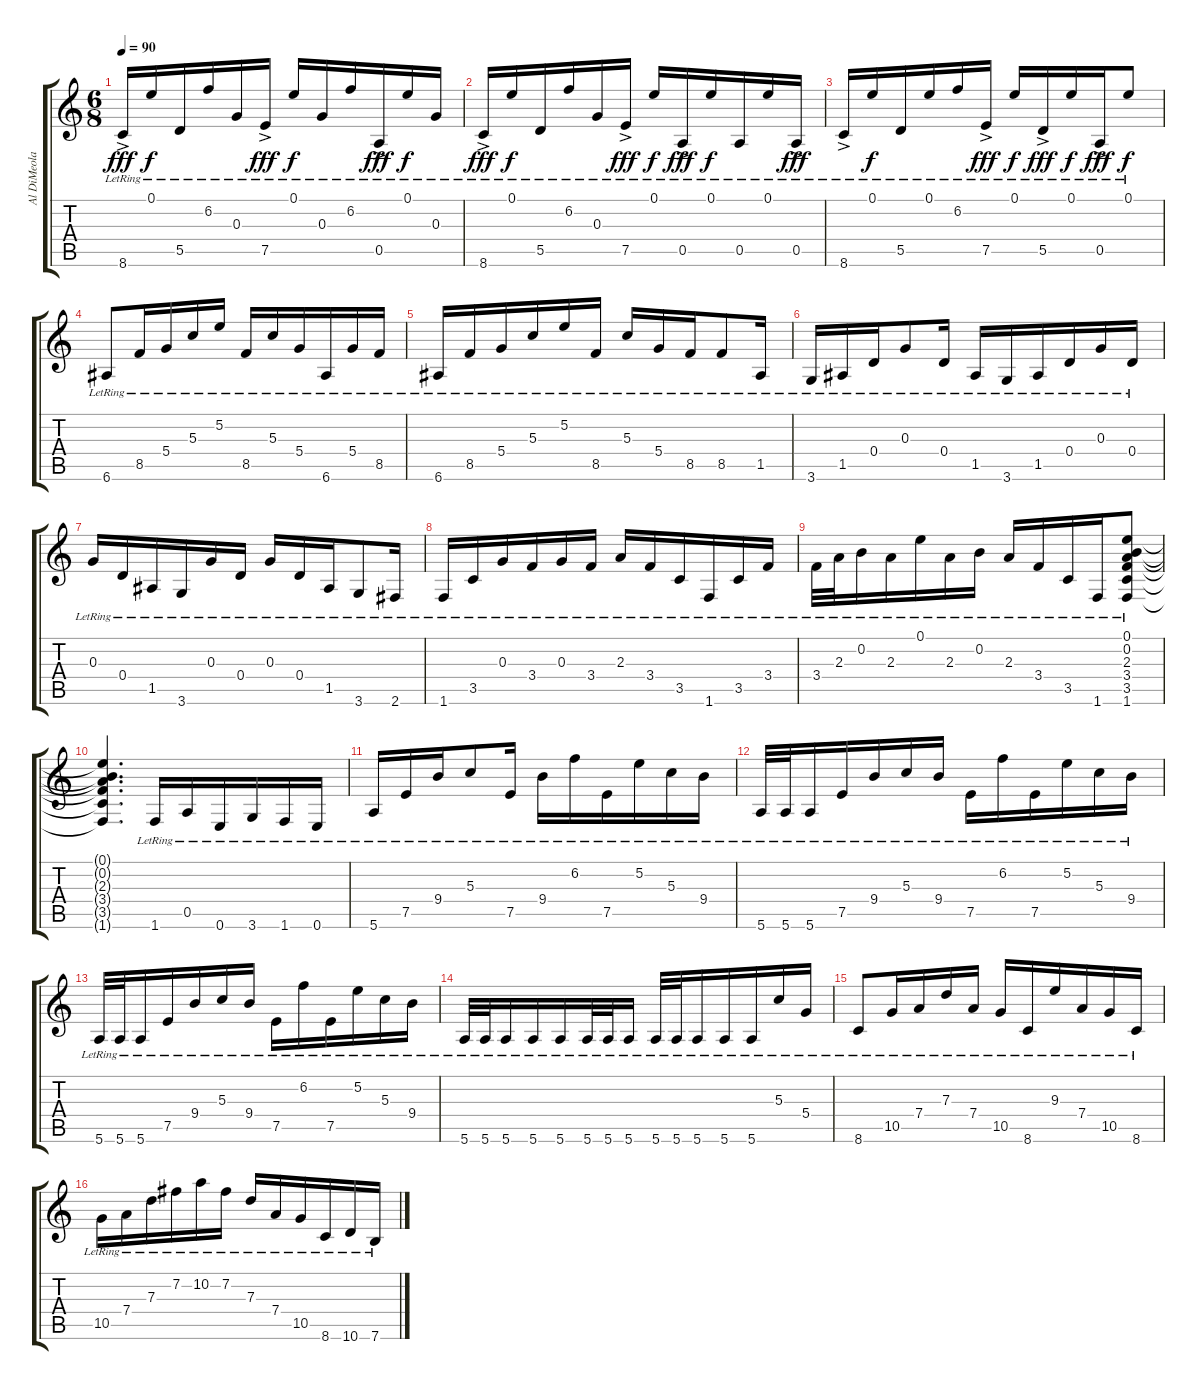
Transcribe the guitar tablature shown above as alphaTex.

\track ("Al DiMeola" "Al DiMeola") {instrument acousticguitarsteel}
\staff {score tabs}
\tuning (E4 B3 G3 D3 A2 E2) {hide}
\ts (6 8)
\tempo 90
\clef g2
\ks c
8.6{ac lr}.16{dy fff} 0.1{lr}.16{dy f} 5.5{lr}.16 6.2{lr}.16 0.3{lr}.16 7.5{ac lr}.16{dy fff} 0.1{lr}.16{dy f} 0.3{lr}.16 6.2{lr}.16 0.5{ac lr}.16{dy fff} 0.1{lr}.16{dy f} 0.3{lr}.16 |
8.6{ac lr}.16{dy fff} 0.1{lr}.16{dy f} 5.5{lr}.16 6.2{lr}.16 0.3{lr}.16 7.5{ac lr}.16{dy fff} 0.1{lr}.16{dy f} 0.5{ac lr}.16{dy fff} 0.1{lr}.16{dy f} 0.5{lr}.16 0.1{lr}.16 0.5{ac lr}.16{dy fff} |
8.6{ac lr}.16 0.1{lr}.16{dy f} 5.5{lr}.16 0.1{lr}.16 6.2{lr}.16 7.5{ac lr}.16{dy fff} 0.1{lr}.16{dy f} 5.5{ac lr}.16{dy fff} 0.1{lr}.16{dy f} 0.5{ac lr}.16{dy fff} 0.1{lr}.8{dy f} |
6.6{lr}.8 8.5{lr}.16 5.4{lr}.16 5.3{lr}.16 5.2{lr}.16 8.5{lr}.16 5.3{lr}.16 5.4{lr}.16 6.6{lr}.16 5.4{lr}.16 8.5{lr}.16 |
6.6{lr}.16 8.5{lr}.16 5.4{lr}.16 5.3{lr}.16 5.2{lr}.16 8.5{lr}.16 5.3{lr}.16 5.4{lr}.16 8.5{lr}.16 8.5{lr}.8 1.5{lr}.16 |
3.6{lr}.16 1.5{lr}.16 0.4{lr}.16 0.3{lr}.8 0.4{lr}.16 1.5{lr}.16 3.6{lr}.16 1.5{lr}.16 0.4{lr}.16 0.3{lr}.16 0.4{lr}.16 |
0.3{lr}.16 0.4{lr}.16 1.5{lr}.16 3.6{lr}.16 0.3{lr}.16 0.4{lr}.16 0.3{lr}.16 0.4{lr}.16 1.5{lr}.16 3.6{lr}.8 2.6{lr}.16 |
1.6{lr}.16 3.5{lr}.16 0.3{lr}.16 3.4{lr}.16 0.3{lr}.16 3.4{lr}.16 2.3{lr}.16 3.4{lr}.16 3.5{lr}.16 1.6{lr}.16 3.5{lr}.16 3.4{lr}.16 |
3.4{lr}.32 2.3{lr}.32 0.2{lr}.16 2.3{lr}.16 0.1{lr}.16 2.3{lr}.16 0.2{lr}.16 2.3{lr}.16 3.4{lr}.16 3.5{lr}.16 1.6{lr}.16 (0.1{lr} 0.2{lr} 2.3{lr} 3.4{lr} 3.5{lr} 1.6{lr}).8 |
(0.1{t} 0.2{t} 2.3{t} 3.4{t} 3.5{t} 1.6{t}).4{d} 1.6{lr}.16 0.5{lr}.16 0.6{lr}.16 3.6{lr}.16 1.6{lr}.16 0.6{lr}.16 |
5.6{lr}.16 7.5{lr}.16 9.4{lr}.16 5.3{lr}.8 7.5{lr}.16 9.4{lr}.16 6.2{lr}.16 7.5{lr}.16 5.2{lr}.16 5.3{lr}.16 9.4{lr}.16 |
5.6{lr}.32 5.6{lr}.32 5.6{lr}.16 7.5{lr}.16 9.4{lr}.16 5.3{lr}.16 9.4{lr}.16 7.5{lr}.16 6.2{lr}.16 7.5{lr}.16 5.2{lr}.16 5.3{lr}.16 9.4{lr}.16 |
5.6{lr}.32 5.6{lr}.32 5.6{lr}.16 7.5{lr}.16 9.4{lr}.16 5.3{lr}.16 9.4{lr}.16 7.5{lr}.16 6.2{lr}.16 7.5{lr}.16 5.2{lr}.16 5.3{lr}.16 9.4{lr}.16 |
5.6{lr}.32 5.6{lr}.32 5.6{lr}.16 5.6{lr}.16 5.6{lr}.16 5.6{lr}.32 5.6{lr}.32 5.6{lr}.16 5.6{lr}.32 5.6{lr}.32 5.6{lr}.16 5.6{lr}.16 5.6{lr}.16 5.3{lr}.16 5.4{lr}.16 |
8.6{lr}.8 10.5{lr}.16 7.4{lr}.16 7.3{lr}.16 7.4{lr}.16 10.5{lr}.16 8.6{lr}.16 9.3{lr}.16 7.4{lr}.16 10.5{lr}.16 8.6{lr}.16 |
10.5{lr}.16 7.4{lr}.16 7.3{lr}.16 7.2{lr}.16 10.2{lr}.16 7.2{lr}.16 7.3{lr}.16 7.4{lr}.16 10.5{lr}.16 8.6{lr}.16 10.6{lr}.16 7.6{lr}.16
